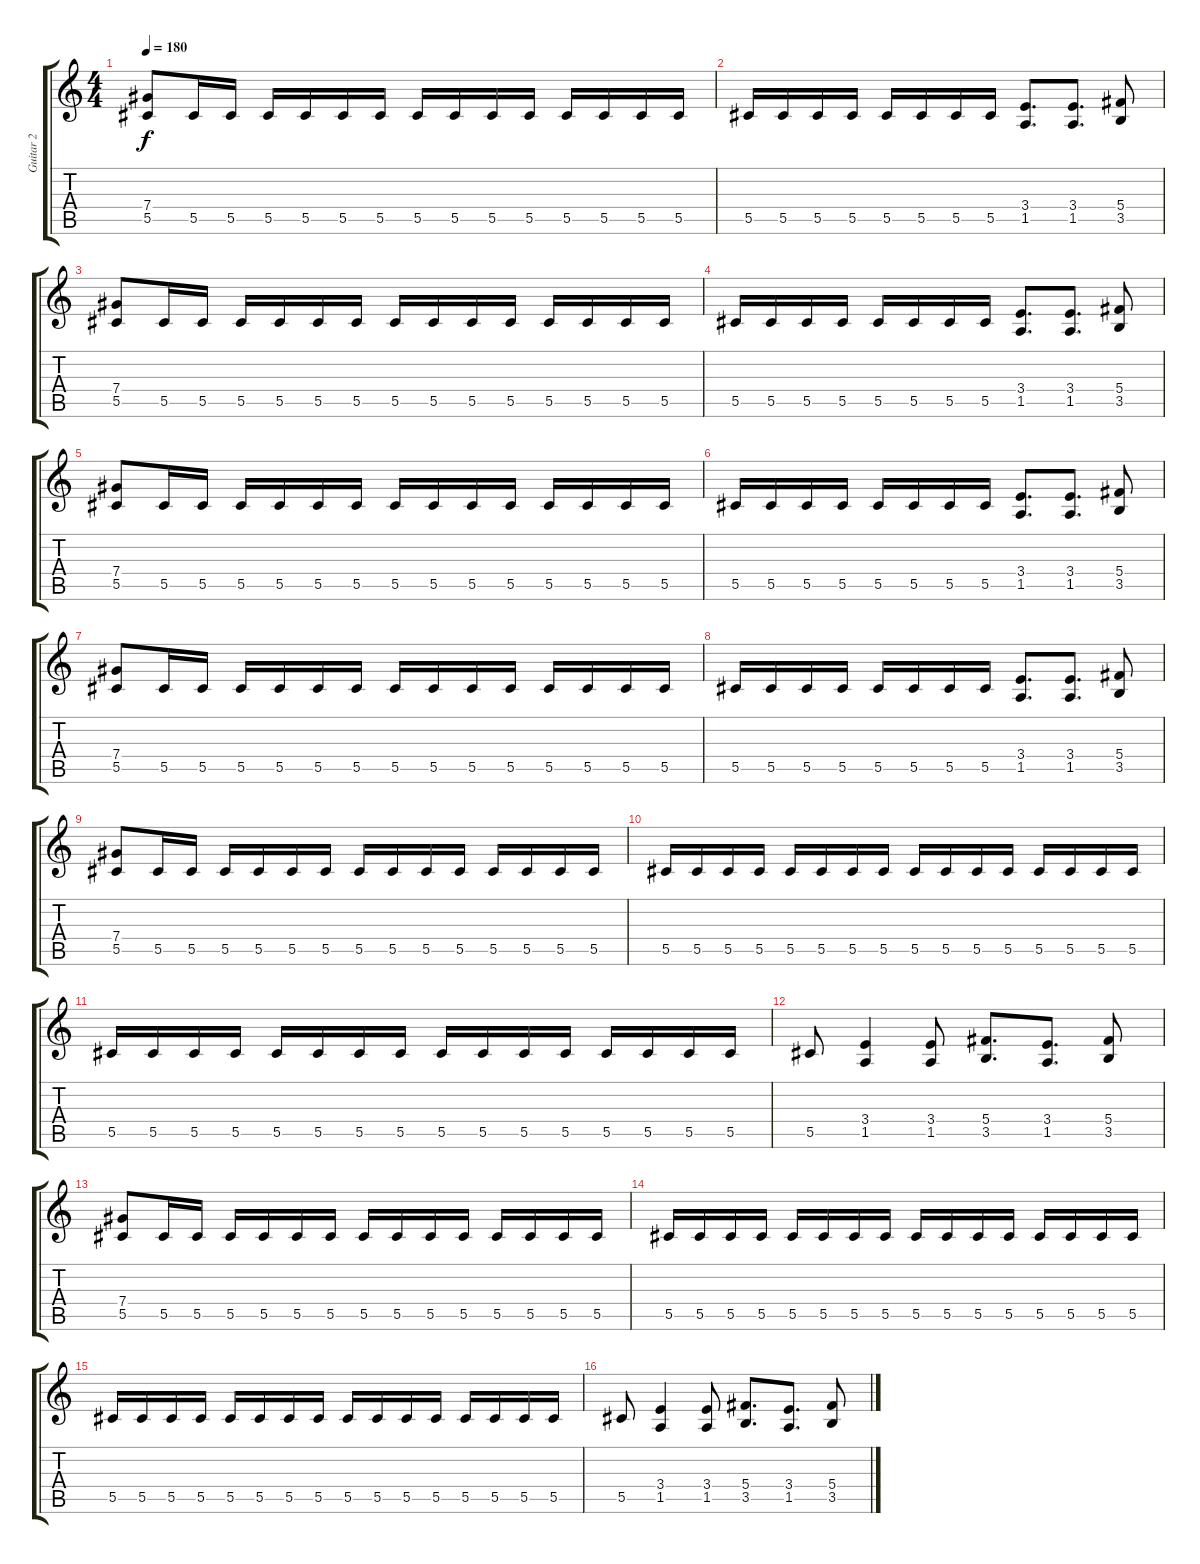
\track ("Guitar 2" "Guitar 2") {instrument distortionguitar}
\staff {score tabs}
\tuning (Eb4 Bb3 Gb3 Db3 Ab2 Eb2) {hide}
\ts (4 4)
\tempo 180
\clef g2
\ks c
(7.4 5.5).8{dy f instrument distortionguitar} 5.5.16 5.5.16 5.5.16 5.5.16 5.5.16 5.5.16 5.5.16 5.5.16 5.5.16 5.5.16 5.5.16 5.5.16 5.5.16 5.5.16 |
5.5.16 5.5.16 5.5.16 5.5.16 5.5.16 5.5.16 5.5.16 5.5.16 (3.4 1.5).8{d} (3.4 1.5).8{d} (5.4 3.5).8 |
(7.4 5.5).8 5.5.16 5.5.16 5.5.16 5.5.16 5.5.16 5.5.16 5.5.16 5.5.16 5.5.16 5.5.16 5.5.16 5.5.16 5.5.16 5.5.16 |
5.5.16 5.5.16 5.5.16 5.5.16 5.5.16 5.5.16 5.5.16 5.5.16 (3.4 1.5).8{d} (3.4 1.5).8{d} (5.4 3.5).8 |
(7.4 5.5).8 5.5.16 5.5.16 5.5.16 5.5.16 5.5.16 5.5.16 5.5.16 5.5.16 5.5.16 5.5.16 5.5.16 5.5.16 5.5.16 5.5.16 |
5.5.16 5.5.16 5.5.16 5.5.16 5.5.16 5.5.16 5.5.16 5.5.16 (3.4 1.5).8{d} (3.4 1.5).8{d} (5.4 3.5).8 |
(7.4 5.5).8 5.5.16 5.5.16 5.5.16 5.5.16 5.5.16 5.5.16 5.5.16 5.5.16 5.5.16 5.5.16 5.5.16 5.5.16 5.5.16 5.5.16 |
5.5.16 5.5.16 5.5.16 5.5.16 5.5.16 5.5.16 5.5.16 5.5.16 (3.4 1.5).8{d} (3.4 1.5).8{d} (5.4 3.5).8 |
(7.4 5.5).8 5.5.16 5.5.16 5.5.16 5.5.16 5.5.16 5.5.16 5.5.16 5.5.16 5.5.16 5.5.16 5.5.16 5.5.16 5.5.16 5.5.16 |
5.5.16 5.5.16 5.5.16 5.5.16 5.5.16 5.5.16 5.5.16 5.5.16 5.5.16 5.5.16 5.5.16 5.5.16 5.5.16 5.5.16 5.5.16 5.5.16 |
5.5.16 5.5.16 5.5.16 5.5.16 5.5.16 5.5.16 5.5.16 5.5.16 5.5.16 5.5.16 5.5.16 5.5.16 5.5.16 5.5.16 5.5.16 5.5.16 |
5.5.8 (3.4 1.5).4 (3.4 1.5).8 (5.4 3.5).8{d} (3.4 1.5).8{d} (5.4 3.5).8 |
(7.4 5.5).8 5.5.16 5.5.16 5.5.16 5.5.16 5.5.16 5.5.16 5.5.16 5.5.16 5.5.16 5.5.16 5.5.16 5.5.16 5.5.16 5.5.16 |
5.5.16 5.5.16 5.5.16 5.5.16 5.5.16 5.5.16 5.5.16 5.5.16 5.5.16 5.5.16 5.5.16 5.5.16 5.5.16 5.5.16 5.5.16 5.5.16 |
5.5.16 5.5.16 5.5.16 5.5.16 5.5.16 5.5.16 5.5.16 5.5.16 5.5.16 5.5.16 5.5.16 5.5.16 5.5.16 5.5.16 5.5.16 5.5.16 |
5.5.8 (3.4 1.5).4 (3.4 1.5).8 (5.4 3.5).8{d} (3.4 1.5).8{d} (5.4 3.5).8
